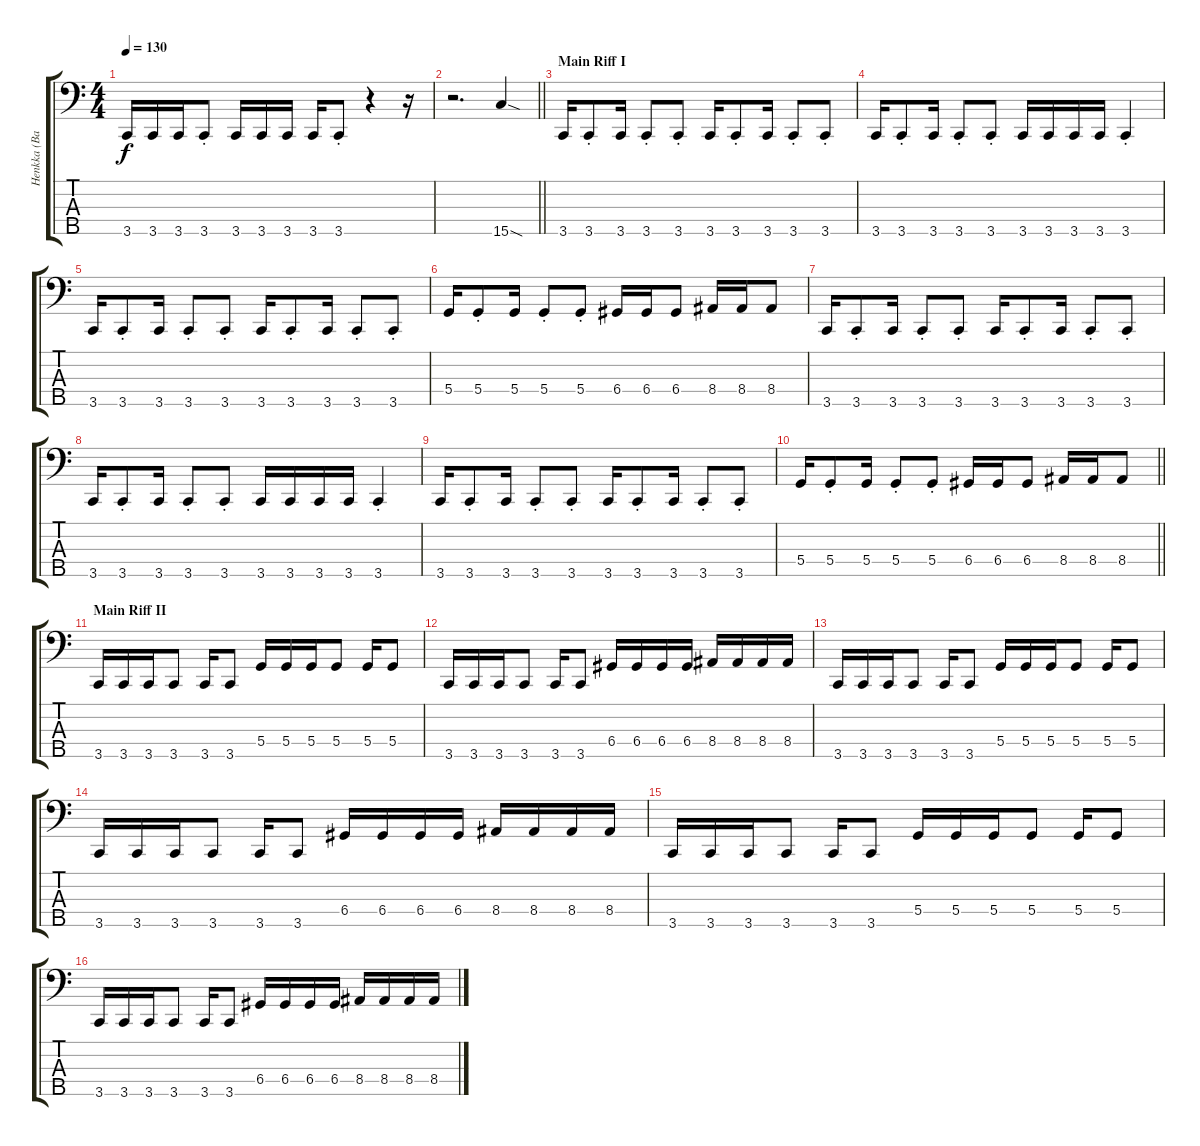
\track ("Henkka (Bass)" "Henkka (Ba") {instrument electricbasspick}
\staff {score tabs}
\tuning (F2 C2 G1 D1 A0) {hide}
\ts (4 4)
\tempo 130
\clef f4
\ks c
3.5.16{dy f} 3.5.16 3.5.16 3.5{st}.8 3.5.16 3.5.16 3.5.16 3.5.16 3.5{st}.8 r.4 r.16 |
\barLineRight lightlight
r.2{d} 15.5{sod}.4{volume 16} |
\section ("" "Main Riff I")
3.5.16{volume 16 balance 8 instrument electricbasspick} 3.5{st}.8 3.5.16 3.5{st}.8 3.5{st}.8 3.5.16 3.5{st}.8 3.5.16 3.5{st}.8 3.5{st}.8 |
3.5.16 3.5{st}.8 3.5.16 3.5{st}.8 3.5{st}.8 3.5.16 3.5.16 3.5.16 3.5.16 3.5{st}.4 |
3.5.16 3.5{st}.8 3.5.16 3.5{st}.8 3.5{st}.8 3.5.16 3.5{st}.8 3.5.16 3.5{st}.8 3.5{st}.8 |
5.4.16 5.4{st}.8 5.4.16 5.4{st}.8 5.4{st}.8 6.4.16 6.4.16 6.4.8 8.4.16 8.4.16 8.4.8 |
3.5.16 3.5{st}.8 3.5.16 3.5{st}.8 3.5{st}.8 3.5.16 3.5{st}.8 3.5.16 3.5{st}.8 3.5{st}.8 |
3.5.16 3.5{st}.8 3.5.16 3.5{st}.8 3.5{st}.8 3.5.16 3.5.16 3.5.16 3.5.16 3.5{st}.4 |
3.5.16 3.5{st}.8 3.5.16 3.5{st}.8 3.5{st}.8 3.5.16 3.5{st}.8 3.5.16 3.5{st}.8 3.5{st}.8 |
\barLineRight lightlight
5.4.16 5.4{st}.8 5.4.16 5.4{st}.8 5.4{st}.8 6.4.16 6.4.16 6.4.8 8.4.16 8.4.16 8.4.8 |
\section ("" "Main Riff II")
3.5.16 3.5.16 3.5.16 3.5.8 3.5.16 3.5.8 5.4.16 5.4.16 5.4.16 5.4.8 5.4.16 5.4.8 |
3.5.16 3.5.16 3.5.16 3.5.8 3.5.16 3.5.8 6.4.16 6.4.16 6.4.16 6.4.16 8.4.16 8.4.16 8.4.16 8.4.16 |
3.5.16 3.5.16 3.5.16 3.5.8 3.5.16 3.5.8 5.4.16 5.4.16 5.4.16 5.4.8 5.4.16 5.4.8 |
3.5.16 3.5.16 3.5.16 3.5.8 3.5.16 3.5.8 6.4.16 6.4.16 6.4.16 6.4.16 8.4.16 8.4.16 8.4.16 8.4.16 |
3.5.16 3.5.16 3.5.16 3.5.8 3.5.16 3.5.8 5.4.16 5.4.16 5.4.16 5.4.8 5.4.16 5.4.8 |
3.5.16 3.5.16 3.5.16 3.5.8 3.5.16 3.5.8 6.4.16 6.4.16 6.4.16 6.4.16 8.4.16 8.4.16 8.4.16 8.4.16
